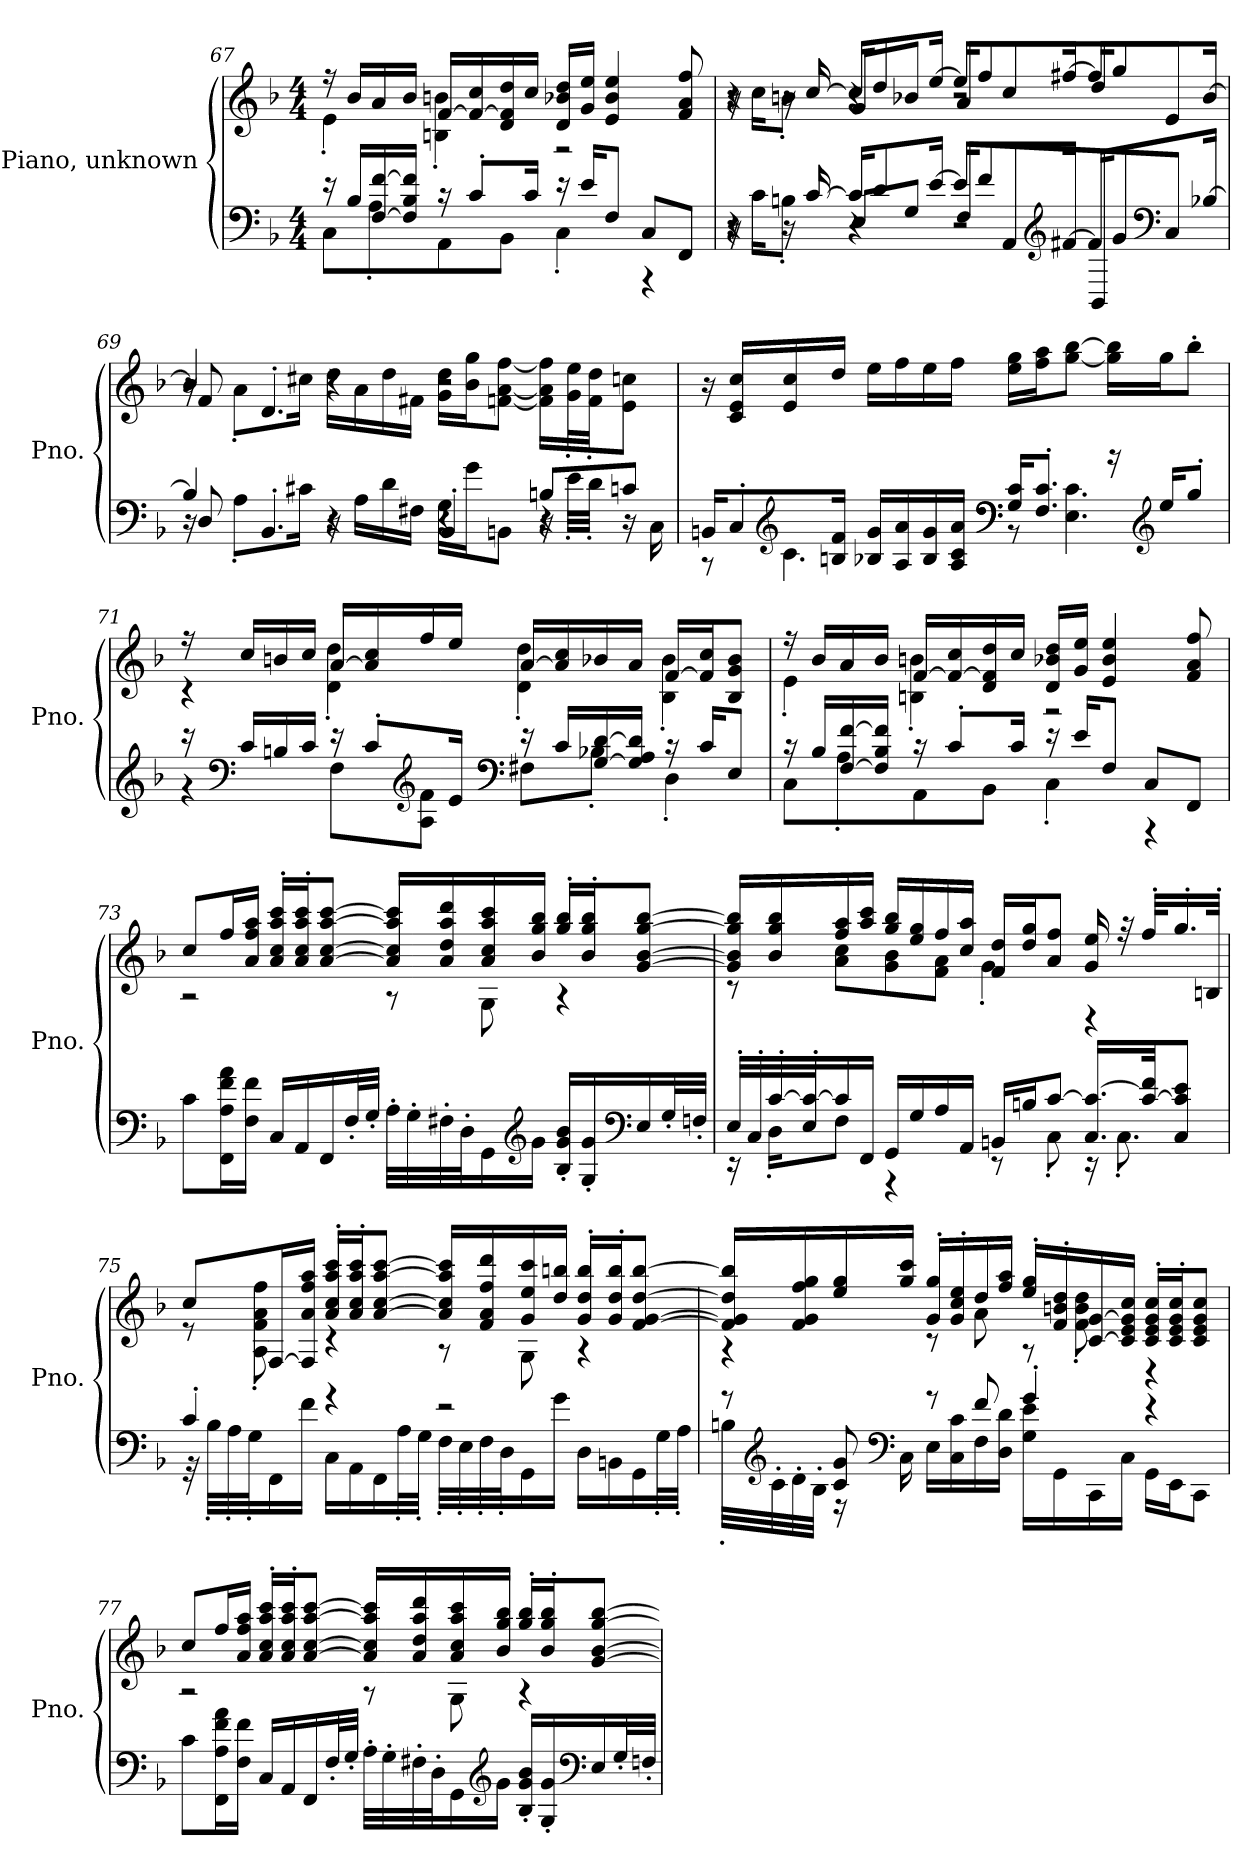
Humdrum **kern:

**kern	**kern
*part1	*part1
*staff2	*staff1
*I"Piano, unknown	*
*I'Pno.	*
*clefF4	*clefG2
*k[b-]	*k[b-]
*M4/4	*M4/4
=67	=67
*^	*^
16r	8C\L	16r	4e'\
16B-/LL	.	16b-/LL	.
[16F/ [16f/	8A'\	16a/	.
16F/] 16B-/ 16f/]JJ	.	16b-/JJ	.
16r	8AA\	[16f/LL	4Bn\' 4bn\'
8c'/L	.	16f/_ 16cc/	.
.	8BB-\J	16d/ 16f/] 16dd/	.
16c/Jk	.	16cc/JJ	.
16r	4C'\	16d/ 16b-X/ 16dd/LL	2r
16e/KL	.	16g/ 16ee/JJ	.
8F/J	.	4e/ 4b-/ 4ee/	.
8C/L	4r	.	.
8FF/J	.	8f/ 8a/ 8ff/	.
!!LO:PB:g=z
=68	=68	=68	=68
*	*^	*	*^
8r	16r	4r	8r	16r	4r
.	16c\KL	.	.	16cc\KL	.
16r	8Bn'\J	.	16r	8bn'\J	.
[16c/	.	.	[16cc/	.	.
16c/KL]	4r	8E/L	16cc/KL]	4r	8g/L
8d/	.	.	8dd/	.	.
.	.	8G/J	.	.	8b-X/J
[16e/Jk	.	.	[16ee/Jk	.	.
16e/KL]	2r	8F/L	16ee/KL]	2r	8a/L
8f/	.	.	8ff/	.	.
.	.	8AA/	.	.	8cc/
*clefG2	*	*	*	*	*
[16f#X/Jk	.	.	[16ff#X/Jk	.	.
16f#/KL]	.	8BB-/	16ff#/KL]	.	8dd/
8g/	.	.	8gg/	.	.
*clefF4	*	*	*	*	*
.	.	8C/J	.	.	8e/J
[16B-X/Jk	.	.	[16b-/Jk	.	.
!!LO:LB:g=z	!!	!!
=69	=69	=69	=69	=69	=69
4B-/]	16r	8D/	4b-/]	16r	8f/
.	8A'\L	.	.	8a'\L	.
.	.	4.BB-'/	.	.	4.d'/
.	16c#X\Jk	.	.	16cc#X\Jk	.
4r	16r	.	4r	16dd\LL	.
.	16A\LL	.	.	16a\	.
.	16d\	.	.	16dd\	.
.	16F#X\JJ	.	.	16f#X\JJ	.
4r	16G\LL	4BB-'/	2r	16g\ 16dd\LL	2r
.	16g\J	.	.	16b-\ 16gg\J	.
.	8BBn\J	.	.	[8fn\ [8a\ [8ff\J	.
8Bn/L	16r	4r	.	16f\] 16a\] 16ff\]LL	.
.	32e'\LLL	.	.	32g\' 32ee\'L	.
.	32d'\JJJ	.	.	32f\' 32dd\'JJ	.
8cn/J	16r	.	.	8e\ 8ccn\J	.
.	16C\	.	.	.	.
*	*v	*v	*	*	*
*	*	*v	*v	*v
=70	=70	=70
16BBn/KL	8r	16r
8C'/	.	16c/ 16e/ 16cc/LL
*clefG2	*	*
.	4.c\	16e/ 16cc/
16Bn/ 16f/Jk	.	16dd/JJ
16B-X/ 16g/LL	.	16ee\LL
16A/ 16a/	.	16ff\
16B-/ 16g/	.	16ee\
16A/ 16c/ 16a/JJ	.	16ff\JJ
*clefF4	*	*
16G/ 16c/KL	8r	16ee\ 16gg\LL
8.F/' 8.c/'J	.	16ff\ 16aa\J
.	4.E\ 4.c\	[8gg\ [8bb-\J
16r	.	16gg\] 16bb-\]LL
*clefG2	*	*
16ee/KL	.	16gg\J
8gg'/J	.	8bb-'\J
!!LO:LB:g=z
=71	=71	=71
*	*	*^
16r	4r	16r	4r
*clefF4	*	*	*
16c/LL	.	16cc/LL	.
16Bn/	.	16bn/	.
16c/JJ	.	16cc/JJ	.
16r	8F\L	[16a/LL	4d\' 4dd\'
8c'/L	.	16a/] 16cc/	.
*clefG2	*	*	*
.	8A\ 8f\J	16ff/	.
16e/Jk	.	16ee/JJ	.
*clefF4	*	*	*
16r	8F#X\L	[16a/LL	4d\' 4dd\'
16c/LL	.	16a/] 16cc/	.
[16G/ [16d/	8B-X'\J	16b-X/	.
16G/] 16A/ 16d/]JJ	.	16a/JJ	.
16r	4D'\	[16f/LL	4B-\' 4b-\'
16c/KL	.	16f/] 16cc/J	.
8E/J	.	8B-/ 8g/ 8b-/J	.
=72	=72	=72	=72
16r	8C\L	16r	4e'\
16B-/LL	.	16b-/LL	.
[16F/ [16f/	8A'\	16a/	.
16F/] 16B-/ 16f/]JJ	.	16b-/JJ	.
16r	8AA\	[16f/LL	4Bn\' 4bn\'
8c'/L	.	16f/_ 16cc/	.
.	8BB-\J	16d/ 16f/] 16dd/	.
16c/Jk	.	16cc/JJ	.
16r	4C'\	16d/ 16b-X/ 16dd/LL	2r
16e/KL	.	16g/ 16ee/JJ	.
8F/J	.	4e/ 4b-/ 4ee/	.
8C/L	4r	.	.
8FF/J	.	8f/ 8a/ 8ff/	.
*v	*v	*	*
!!LO:LB:g=z	!!
=73	=73	=73
8c\L	8cc/L	2r
16FF\ 16A\ 16f\ 16a\L	16ff/L	.
16F\ 16f\JJ	16a/ 16ff/ 16aa/JJ	.
16C/LL	16a/' 16cc/' 16aa/' 16ccc/'LL	.
16AA/	16a/' 16cc/' 16aa/' 16ccc/'J	.
16FF/	[8a/ [8cc/ [8aa/ [8ccc/J	.
32F'/L	.	.
32G'/JJJ	.	.
32A'\LLL	16a/] 16cc/] 16aa/] 16ccc/]LL	8r
32G'\	.	.
32F#X'\	16a/ 16dd/ 16aa/ 16ddd/	.
32D'\J	.	.
16GG\	16a/ 16cc/ 16aa/ 16ccc/	8G\
*clefG2	*	*
16g\JJ	16b-/ 16gg/ 16bb-/JJ	.
16B-/' 16g/' 16b-/'LL	16gg/' 16bb-/'LL	4r
16G/' 16g/'	16b-/' 16gg/' 16bb-/'J	.
*clefF4	*	*
16E/	[8g/ [8b-/ [8gg/ [8bb-/J	.
32G'/L	.	.
32Fn'/JJJ	.	.
!!LO:LB:g=z	!!
=74	=74	=74
*^	*	*
32E'/LLL	16r	16g/] 16b-/] 16gg/] 16bb-/]LL	8r
32C'/	.	.	.
[32c'/	16D'\KL	16b-/ 16gg/ 16bb-/	.
32E/' 32c/_'J	.	.	.
16c/]	8F\J	16ff/ 16aa/	8a\ 8cc\L
16FF/JJ	.	16aa/ 16ccc/JJ	.
16GG/LL	4r	16gg/ 16bb-/LL	8g\ 8b-\
16G/	.	16ee/ 16gg/	.
16A/	.	16ff/	8f\ 8a\J
16AA/JJ	.	16cc/ 16aa/JJ	.
16BBn/LL	8r	16f/ 16dd/LL	4g'\
16Bn/J	.	16dd/ 16gg/J	.
[8c/J	8C'\	8a/ 8ff/J	.
16.C/ 16.c/_LL	16r	16g/ 16ee/	4r
.	8.C'\	32r	.
32c/_ 32f/JK	.	32ff'/KLL	.
8C/ 8c/] 8e/J	.	16.gg'/	.
.	.	32Bn'/JJk	.
!!LO:LB:g=z	!!
=75	=75	=75	=75
4c'/	32r	8cc/L	8r
.	32B-'\LLL	.	.
.	32A'\	.	.
.	32G'\J	.	.
.	16FF\	[16F/L	8A\' 8f\' 8a\' 8ff\'
.	16f\JJ	16F/] 16a/ 16ff/ 16aa/JJ	.
4r	16C\LL	16a/' 16cc/' 16aa/' 16ccc/'LL	4r
.	16AA\	16a/' 16cc/' 16aa/' 16ccc/'J	.
.	16FF\	[8a/ [8cc/ [8aa/ [8ccc/J	.
.	32A'\L	.	.
.	32G'\JJJ	.	.
2r	32F'\LLL	16a/] 16cc/] 16aa/] 16ccc/]LL	8r
.	32E'\	.	.
.	32F'\	16f/ 16a/ 16ff/ 16ddd/	.
.	32D'\J	.	.
.	16GG\	16g/ 16ee/ 16ccc/	8G\
.	16g\JJ	16dd/ 16bbn/JJ	.
.	16D\LL	16g/' 16dd/' 16bb/'LL	4r
.	16BBn\	16g/' 16dd/' 16bb/'J	.
.	16GG\	[8f/ [8g/ [8dd/ [8bb/J	.
.	32G'\L	.	.
.	32A'\JJJ	.	.
!!LO:PB:g=z	!!
=76	=76	=76	=76
8r	32Bn'\LLL	16f/] 16g/] 16dd/] 16bb/]LL	4r
*clefG2	*	*	*
.	32c'\	.	.
.	32d'\	16f/ 16g/ 16ff/ 16gg/	.
.	32B'\JJJ	.	.
8c/ 8g/	16r	16ee/ 16gg/	.
*clefF4	*	*	*
.	16C\	16gg/ 16ccc/JJ	.
8r	16E\LL	16g/' 16gg/'LL	8r
.	16C\ 16c\	16g/' 16cc/' 16ee/'	.
8f/	16F\	16dd/	8a\
.	16D\ 16d\JJ	16ff/ 16aa/JJ	.
4g'/	16G\ 16e\LL	16ee/' 16gg/'LL	8r
.	16GG\	16f/' 16bn/' 16dd/'	.
.	16CC\	[16c/ [16g/	8f\' 8b\' 8dd\'
.	16C\JJ	16c/] 16e/ 16g/] 16cc/JJ	.
4r	16GG\LL	16c/' 16e/' 16g/' 16cc/'LL	4r
.	16EE\J	16c/' 16e/' 16g/' 16cc/'J	.
.	8CC\J	8c/ 8e/ 8g/ 8cc/J	.
*v	*v	*	*
!!LO:LB:g=z	!!
=77	=77	=77
8c\L	8cc/L	2r
16FF\ 16A\ 16f\ 16a\L	16ff/L	.
16F\ 16f\JJ	16a/ 16ff/ 16aa/JJ	.
16C/LL	16a/' 16cc/' 16aa/' 16ccc/'LL	.
16AA/	16a/' 16cc/' 16aa/' 16ccc/'J	.
16FF/	[8a/ [8cc/ [8aa/ [8ccc/J	.
32F'/L	.	.
32G'/JJJ	.	.
32A'\LLL	16a/] 16cc/] 16aa/] 16ccc/]LL	8r
32G'\	.	.
32F#X'\	16a/ 16dd/ 16aa/ 16ddd/	.
32D'\J	.	.
16GG\	16a/ 16cc/ 16aa/ 16ccc/	8G\
*clefG2	*	*
16g\JJ	16b-/ 16gg/ 16bb-/JJ	.
16B-/' 16g/' 16b-/'LL	16gg/' 16bb-/'LL	4r
16G/' 16g/'	16b-/' 16gg/' 16bb-/'J	.
*clefF4	*	*
16E/	[8g/ [8b-/ [8gg/ [8bb-/J	.
32G'/L	.	.
32Fn'/JJJ	.	.
*	*v	*v
=	=
*-	*-
